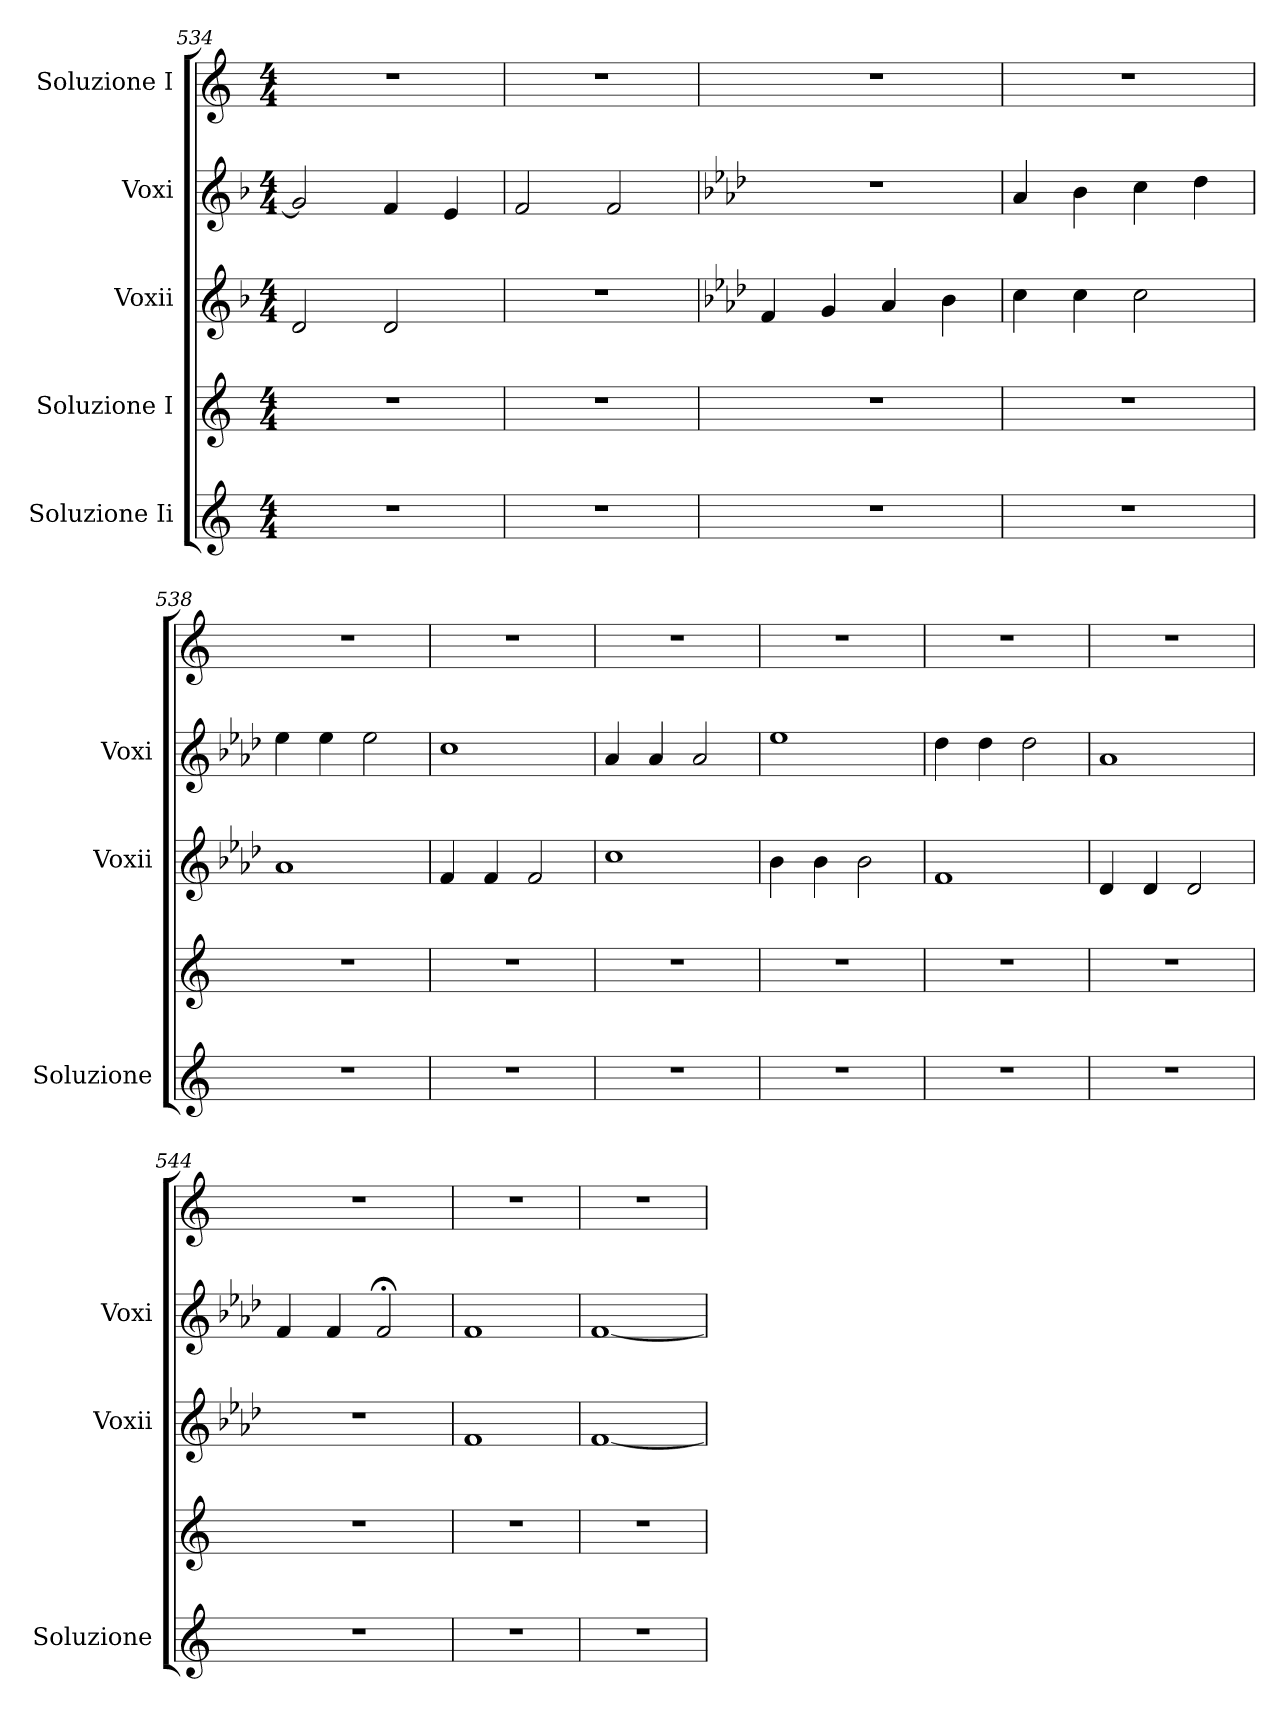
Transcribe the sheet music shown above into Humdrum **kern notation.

**kern	**kern	**kern	**kern	**kern
*part5	*part4	*part3	*part2	*part1
*staff5	*staff4	*staff3	*staff2	*staff1
*I"Soluzione Ii	*I"Soluzione I	*I"Voxii	*I"Voxi	*I"Soluzione I
*I'Soluzione	*	*I'Voxii	*I'Voxi	*
*clefG2	*clefG2	*clefG2	*clefG2	*clefG2
*k[]	*k[]	*k[b-]	*k[b-]	*k[]
*C:	*C:	*F:	*F:	*C:
*M4/4	*M4/4	*M4/4	*M4/4	*M4/4
=534	=534	=534	=534	=534
1r	1r	2d/	2g/]	1r
.	.	2d/	4f/	.
.	.	.	4e/	.
!!LO:LB:g=z
=535	=535	=535	=535	=535
1r	1r	1r	2f/	1r
.	.	.	2f/	.
=536	=536	=536	=536	=536
*	*	*k[b-e-a-d-]	*k[b-e-a-d-]	*
*	*	*A-:	*A-:	*
1r	1r	4f/	1r	1r
.	.	4g/	.	.
.	.	4a-/	.	.
.	.	4b-\	.	.
=537	=537	=537	=537	=537
1r	1r	4cc\	4a-/	1r
.	.	4cc\	4b-\	.
.	.	2cc\	4cc\	.
.	.	.	4dd-\	.
=538	=538	=538	=538	=538
1r	1r	1a-	4ee-\	1r
.	.	.	4ee-\	.
.	.	.	2ee-\	.
=539	=539	=539	=539	=539
1r	1r	4f/	1cc	1r
.	.	4f/	.	.
.	.	2f/	.	.
=540	=540	=540	=540	=540
1r	1r	1cc	4a-/	1r
.	.	.	4a-/	.
.	.	.	2a-/	.
!!LO:LB:g=z
=541	=541	=541	=541	=541
1r	1r	4b-\	1ee-	1r
.	.	4b-\	.	.
.	.	2b-\	.	.
=542	=542	=542	=542	=542
1r	1r	1f	4dd-\	1r
.	.	.	4dd-\	.
.	.	.	2dd-\	.
=543	=543	=543	=543	=543
1r	1r	4d-/	1a-	1r
.	.	4d-/	.	.
.	.	2d-/	.	.
=544	=544	=544	=544	=544
1r	1r	1r	4f/	1r
.	.	.	4f/	.
.	.	.	2f;/	.
=545	=545	=545	=545	=545
1r	1r	1f	1f	1r
=546	=546	=546	=546	=546
1r	1r	[<1f	[<1f	1r
=	=	=	=	=
*-	*-	*-	*-	*-
